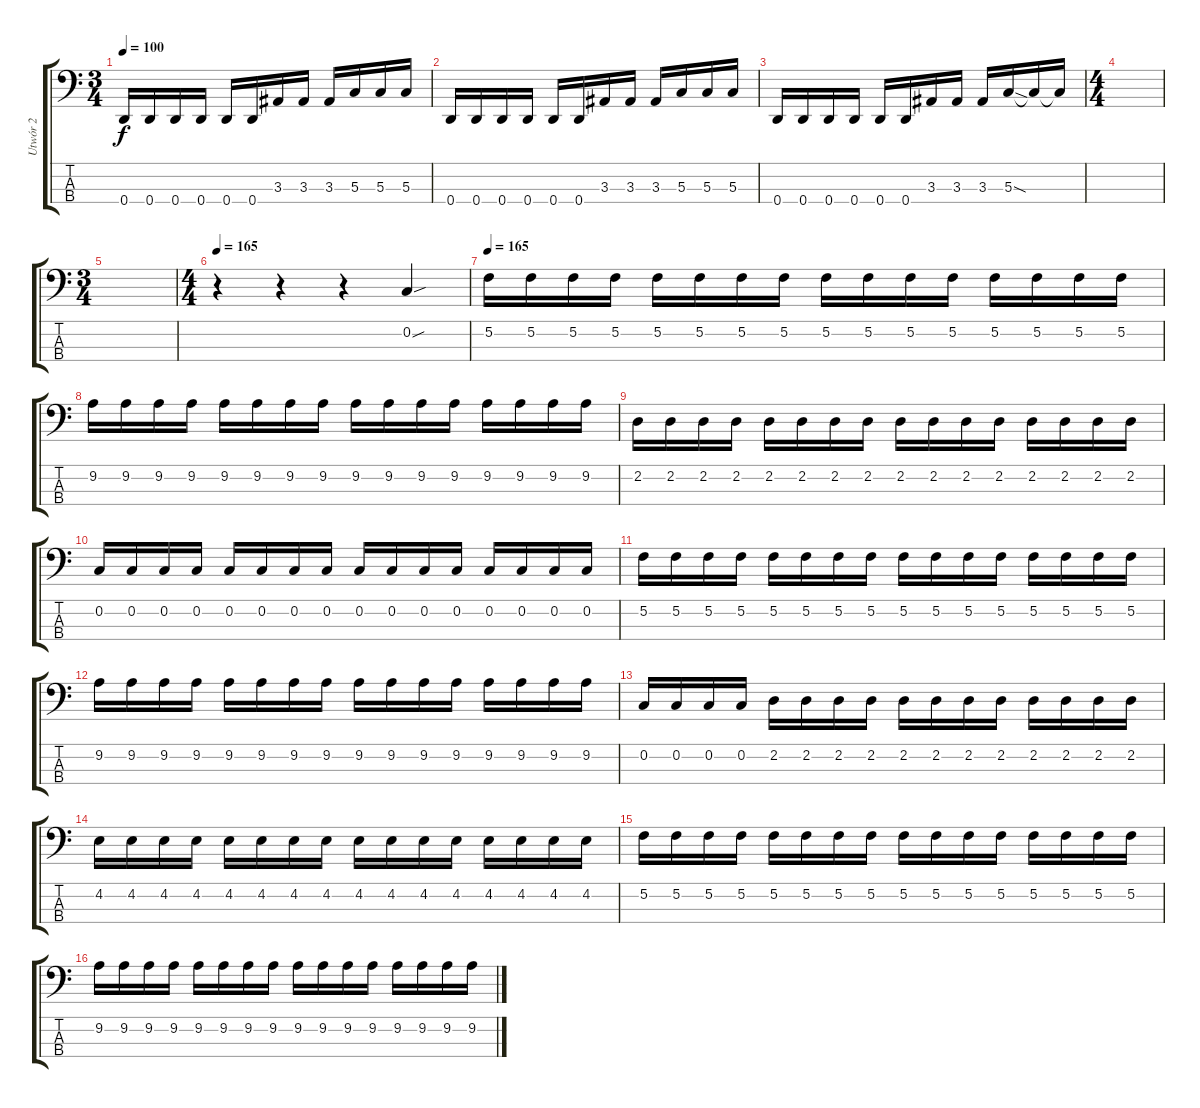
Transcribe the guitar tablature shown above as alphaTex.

\track ("Utwór 2" "Utwór 2") {instrument electricbassfinger}
\staff {score tabs}
\tuning (F2 C2 G1 D1) {hide}
\ts (3 4)
\tempo 100
\clef f4
\ks c
0.4.16{dy f} 0.4.16 0.4.16 0.4.16 0.4.16 0.4.16 3.3.16 3.3.16 3.3.16 5.3.16 5.3.16 5.3.16 |
0.4.16 0.4.16 0.4.16 0.4.16 0.4.16 0.4.16 3.3.16 3.3.16 3.3.16 5.3.16 5.3.16 5.3.16 |
0.4.16 0.4.16 0.4.16 0.4.16 0.4.16 0.4.16 3.3.16 3.3.16 3.3.16 5.3{sod}.16 5.3{t}.16 5.3{t}.16 |
\ts (4 4)
|
\ts (3 4)
|
\ts (4 4)
\tempo 165
r.4 r.4 r.4 0.2{sou}.4 |
\tempo 165
5.2.16 5.2.16 5.2.16 5.2.16 5.2.16 5.2.16 5.2.16 5.2.16 5.2.16 5.2.16 5.2.16 5.2.16 5.2.16 5.2.16 5.2.16 5.2.16 |
9.2.16 9.2.16 9.2.16 9.2.16 9.2.16 9.2.16 9.2.16 9.2.16 9.2.16 9.2.16 9.2.16 9.2.16 9.2.16 9.2.16 9.2.16 9.2.16 |
2.2.16 2.2.16 2.2.16 2.2.16 2.2.16 2.2.16 2.2.16 2.2.16 2.2.16 2.2.16 2.2.16 2.2.16 2.2.16 2.2.16 2.2.16 2.2.16 |
0.2.16 0.2.16 0.2.16 0.2.16 0.2.16 0.2.16 0.2.16 0.2.16 0.2.16 0.2.16 0.2.16 0.2.16 0.2.16 0.2.16 0.2.16 0.2.16 |
5.2.16 5.2.16 5.2.16 5.2.16 5.2.16 5.2.16 5.2.16 5.2.16 5.2.16 5.2.16 5.2.16 5.2.16 5.2.16 5.2.16 5.2.16 5.2.16 |
9.2.16 9.2.16 9.2.16 9.2.16 9.2.16 9.2.16 9.2.16 9.2.16 9.2.16 9.2.16 9.2.16 9.2.16 9.2.16 9.2.16 9.2.16 9.2.16 |
0.2.16 0.2.16 0.2.16 0.2.16 2.2.16 2.2.16 2.2.16 2.2.16 2.2.16 2.2.16 2.2.16 2.2.16 2.2.16 2.2.16 2.2.16 2.2.16 |
4.2.16 4.2.16 4.2.16 4.2.16 4.2.16 4.2.16 4.2.16 4.2.16 4.2.16 4.2.16 4.2.16 4.2.16 4.2.16 4.2.16 4.2.16 4.2.16 |
5.2.16 5.2.16 5.2.16 5.2.16 5.2.16 5.2.16 5.2.16 5.2.16 5.2.16 5.2.16 5.2.16 5.2.16 5.2.16 5.2.16 5.2.16 5.2.16 |
9.2.16 9.2.16 9.2.16 9.2.16 9.2.16 9.2.16 9.2.16 9.2.16 9.2.16 9.2.16 9.2.16 9.2.16 9.2.16 9.2.16 9.2.16 9.2.16
